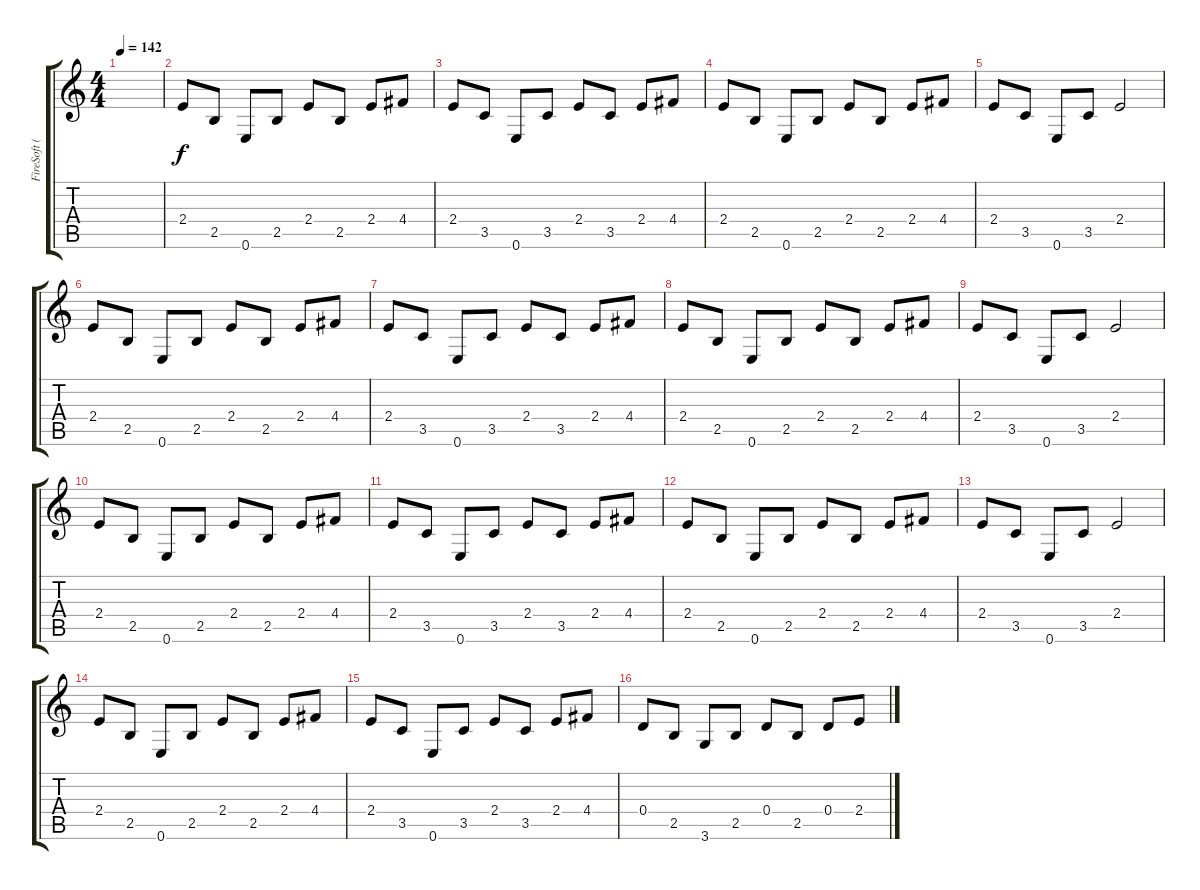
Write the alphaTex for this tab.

\track ("FireSoft (Den)" "FireSoft (") {instrument acousticguitarnylon}
\staff {score tabs}
\tuning (E4 B3 G3 D3 A2 E2) {hide}
\ts (4 4)
\tempo 142
\clef g2
\ks c
|
2.4.8 2.5.8 0.6.8 2.5.8 2.4.8 2.5.8 2.4.8 4.4.8 |
2.4.8 3.5.8 0.6.8 3.5.8 2.4.8 3.5.8 2.4.8 4.4.8 |
2.4.8 2.5.8 0.6.8 2.5.8 2.4.8 2.5.8 2.4.8 4.4.8 |
2.4.8 3.5.8 0.6.8 3.5.8 2.4.2 |
2.4.8 2.5.8 0.6.8 2.5.8 2.4.8 2.5.8 2.4.8 4.4.8 |
2.4.8 3.5.8 0.6.8 3.5.8 2.4.8 3.5.8 2.4.8 4.4.8 |
2.4.8 2.5.8 0.6.8 2.5.8 2.4.8 2.5.8 2.4.8 4.4.8 |
2.4.8 3.5.8 0.6.8 3.5.8 2.4.2 |
2.4.8 2.5.8 0.6.8 2.5.8 2.4.8 2.5.8 2.4.8 4.4.8 |
2.4.8 3.5.8 0.6.8 3.5.8 2.4.8 3.5.8 2.4.8 4.4.8 |
2.4.8 2.5.8 0.6.8 2.5.8 2.4.8 2.5.8 2.4.8 4.4.8 |
2.4.8 3.5.8 0.6.8 3.5.8 2.4.2 |
2.4.8 2.5.8 0.6.8 2.5.8 2.4.8 2.5.8 2.4.8 4.4.8 |
2.4.8 3.5.8 0.6.8 3.5.8 2.4.8 3.5.8 2.4.8 4.4.8 |
0.4.8 2.5.8 3.6.8 2.5.8 0.4.8 2.5.8 0.4.8 2.4.8
